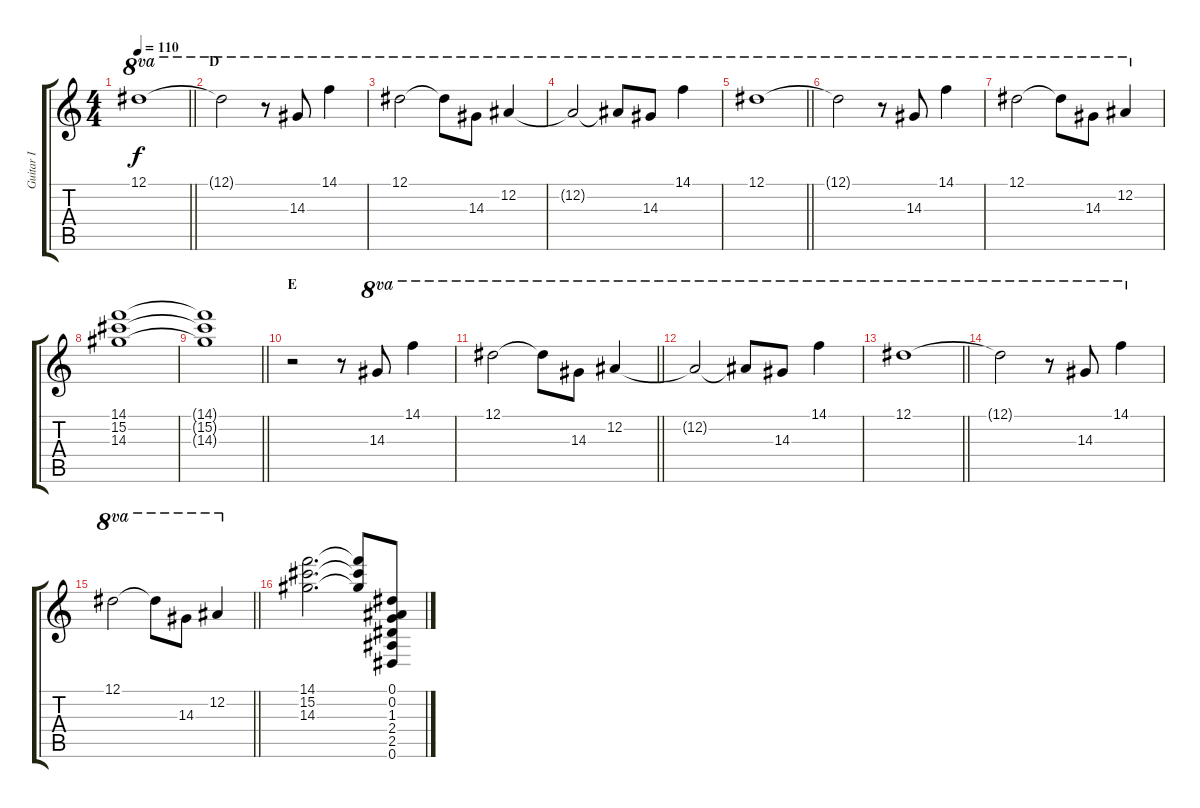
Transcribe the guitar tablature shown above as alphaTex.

\track ("Guitar I" "Guitar I") {instrument distortionguitar}
\staff {score tabs}
\tuning (Eb4 Bb3 Gb3 Db3 Ab2 Eb2) {hide}
\ts (4 4)
\tempo 110
\clef g2
\barLineRight lightlight
\ks c
12.1.1{ot 8va dy f} |
\section ("" "D")
12.1{t}.2{ot 8va instrument electricguitarclean} r.8{ot 8va} 14.3.8{ot 8va} 14.1.4{ot 8va} |
12.1.2{ot 8va} 12.1{t}.8{ot 8va} 14.3.8{ot 8va} 12.2.4{ot 8va} |
12.2{t}.2{ot 8va} 12.2{t}.8{ot 8va} 14.3.8{ot 8va} 14.1.4{ot 8va} |
\barLineRight lightlight
12.1.1{ot 8va} |
12.1{t}.2{ot 8va instrument electricguitarclean} r.8{ot 8va} 14.3.8{ot 8va} 14.1.4{ot 8va} |
12.1.2{ot 8va} 12.1{t}.8{ot 8va} 14.3.8{ot 8va} 12.2.4{ot 8va} |
(14.1 15.2 14.3).1 |
\barLineRight lightlight
(14.1{t} 15.2{t} 14.3{t}).1 |
\section ("" "E")
r.2{instrument electricguitarclean} r.8 14.3.8{ot 8va} 14.1.4{ot 8va} |
\barLineRight lightlight
12.1.2{ot 8va} 12.1{t}.8{ot 8va} 14.3.8{ot 8va} 12.2.4{ot 8va} |
12.2{t}.2{ot 8va} 12.2{t}.8{ot 8va} 14.3.8{ot 8va} 14.1.4{ot 8va} |
\barLineRight lightlight
12.1.1{ot 8va} |
12.1{t}.2{ot 8va instrument electricguitarclean} r.8{ot 8va} 14.3.8{ot 8va} 14.1.4{ot 8va} |
\barLineRight lightlight
12.1.2{ot 8va} 12.1{t}.8{ot 8va} 14.3.8{ot 8va} 12.2.4{ot 8va} |
(14.1 15.2 14.3).2{d} (14.1{t} 15.2{t} 14.3{t}).8 (0.1 0.2 1.3 2.4 2.5 0.6).8{instrument distortionguitar}
